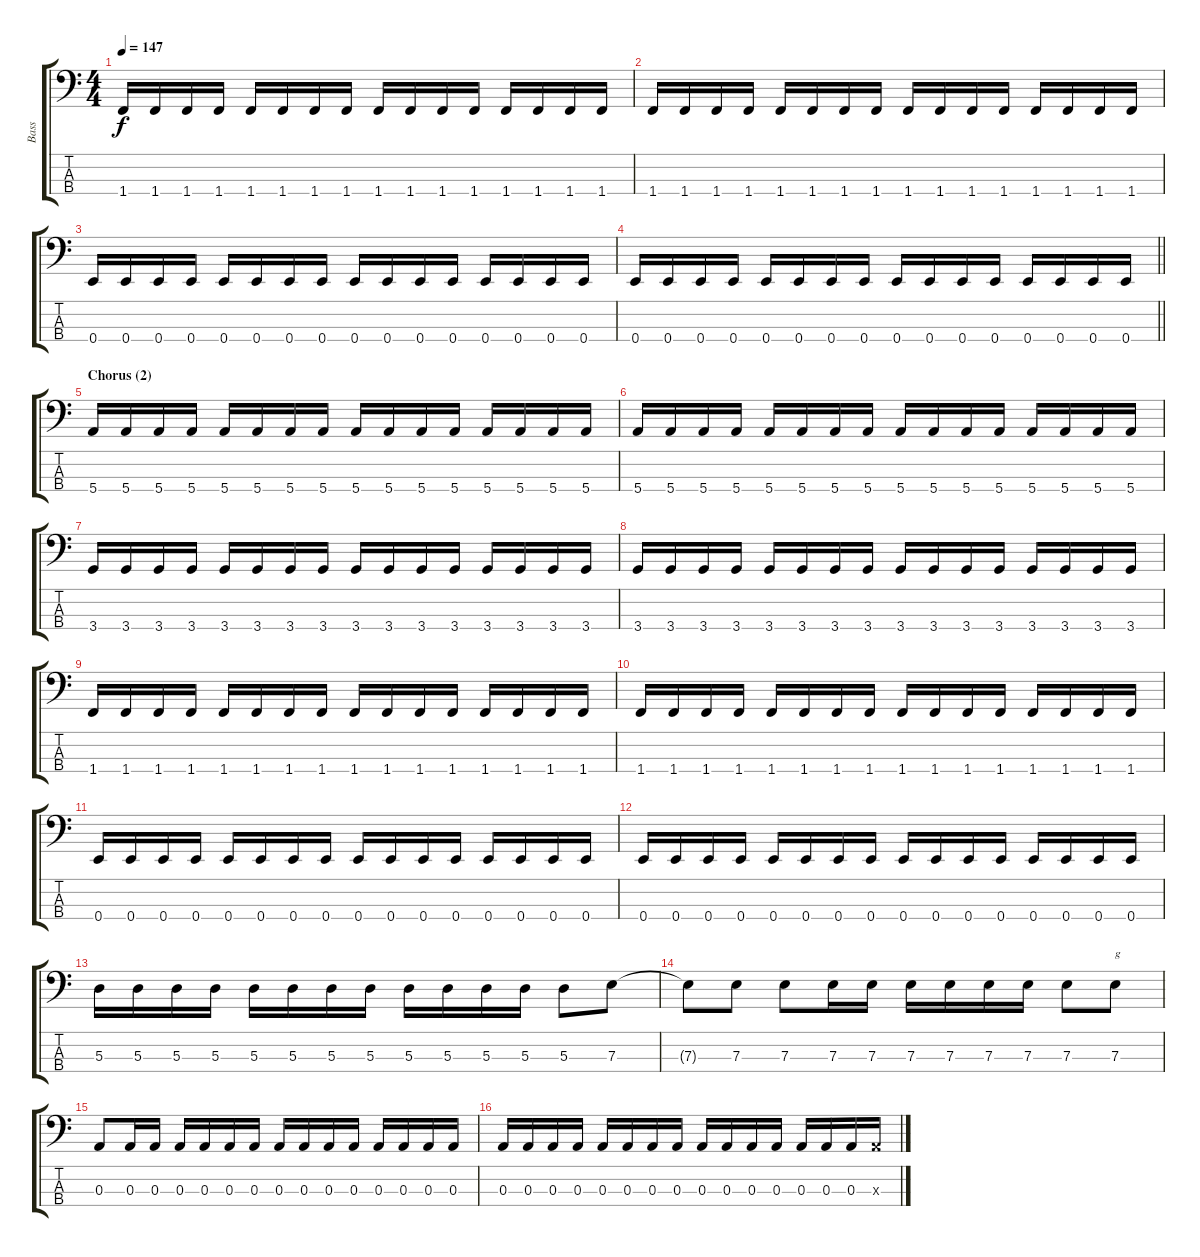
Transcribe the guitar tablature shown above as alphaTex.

\track ("Bass" "Bass") {instrument electricbassfinger}
\staff {score tabs}
\tuning (G2 D2 A1 E1) {hide}
\ts (4 4)
\tempo 147
\clef f4
\ks aminor
1.4.16{dy f} 1.4.16 1.4.16 1.4.16 1.4.16 1.4.16 1.4.16 1.4.16 1.4.16 1.4.16 1.4.16 1.4.16 1.4.16 1.4.16 1.4.16 1.4.16 |
1.4.16 1.4.16 1.4.16 1.4.16 1.4.16 1.4.16 1.4.16 1.4.16 1.4.16 1.4.16 1.4.16 1.4.16 1.4.16 1.4.16 1.4.16 1.4.16 |
0.4.16 0.4.16 0.4.16 0.4.16 0.4.16 0.4.16 0.4.16 0.4.16 0.4.16 0.4.16 0.4.16 0.4.16 0.4.16 0.4.16 0.4.16 0.4.16 |
\barLineRight lightlight
0.4.16 0.4.16 0.4.16 0.4.16 0.4.16 0.4.16 0.4.16 0.4.16 0.4.16 0.4.16 0.4.16 0.4.16 0.4.16 0.4.16 0.4.16 0.4.16 |
\section ("" "Chorus (2)")
5.4.16 5.4.16 5.4.16 5.4.16 5.4.16 5.4.16 5.4.16 5.4.16 5.4.16 5.4.16 5.4.16 5.4.16 5.4.16 5.4.16 5.4.16 5.4.16 |
5.4.16 5.4.16 5.4.16 5.4.16 5.4.16 5.4.16 5.4.16 5.4.16 5.4.16 5.4.16 5.4.16 5.4.16 5.4.16 5.4.16 5.4.16 5.4.16 |
3.4.16 3.4.16 3.4.16 3.4.16 3.4.16 3.4.16 3.4.16 3.4.16 3.4.16 3.4.16 3.4.16 3.4.16 3.4.16 3.4.16 3.4.16 3.4.16 |
3.4.16 3.4.16 3.4.16 3.4.16 3.4.16 3.4.16 3.4.16 3.4.16 3.4.16 3.4.16 3.4.16 3.4.16 3.4.16 3.4.16 3.4.16 3.4.16 |
1.4.16 1.4.16 1.4.16 1.4.16 1.4.16 1.4.16 1.4.16 1.4.16 1.4.16 1.4.16 1.4.16 1.4.16 1.4.16 1.4.16 1.4.16 1.4.16 |
1.4.16 1.4.16 1.4.16 1.4.16 1.4.16 1.4.16 1.4.16 1.4.16 1.4.16 1.4.16 1.4.16 1.4.16 1.4.16 1.4.16 1.4.16 1.4.16 |
0.4.16 0.4.16 0.4.16 0.4.16 0.4.16 0.4.16 0.4.16 0.4.16 0.4.16 0.4.16 0.4.16 0.4.16 0.4.16 0.4.16 0.4.16 0.4.16 |
0.4.16 0.4.16 0.4.16 0.4.16 0.4.16 0.4.16 0.4.16 0.4.16 0.4.16 0.4.16 0.4.16 0.4.16 0.4.16 0.4.16 0.4.16 0.4.16 |
5.3.16 5.3.16 5.3.16 5.3.16 5.3.16 5.3.16 5.3.16 5.3.16 5.3.16 5.3.16 5.3.16 5.3.16 5.3.8 7.3.8 |
7.3{t}.8 7.3.8 7.3.8 7.3.16 7.3.16 7.3.16 7.3.16 7.3.16 7.3.16 7.3.8 7.3.8{txt "g"} |
0.3.8 0.3.16 0.3.16 0.3.16 0.3.16 0.3.16 0.3.16 0.3.16 0.3.16 0.3.16 0.3.16 0.3.16 0.3.16 0.3.16 0.3.16 |
0.3.16 0.3.16 0.3.16 0.3.16 0.3.16 0.3.16 0.3.16 0.3.16 0.3.16 0.3.16 0.3.16 0.3.16 0.3.16 0.3.16 0.3.16 0.3{x}.16
